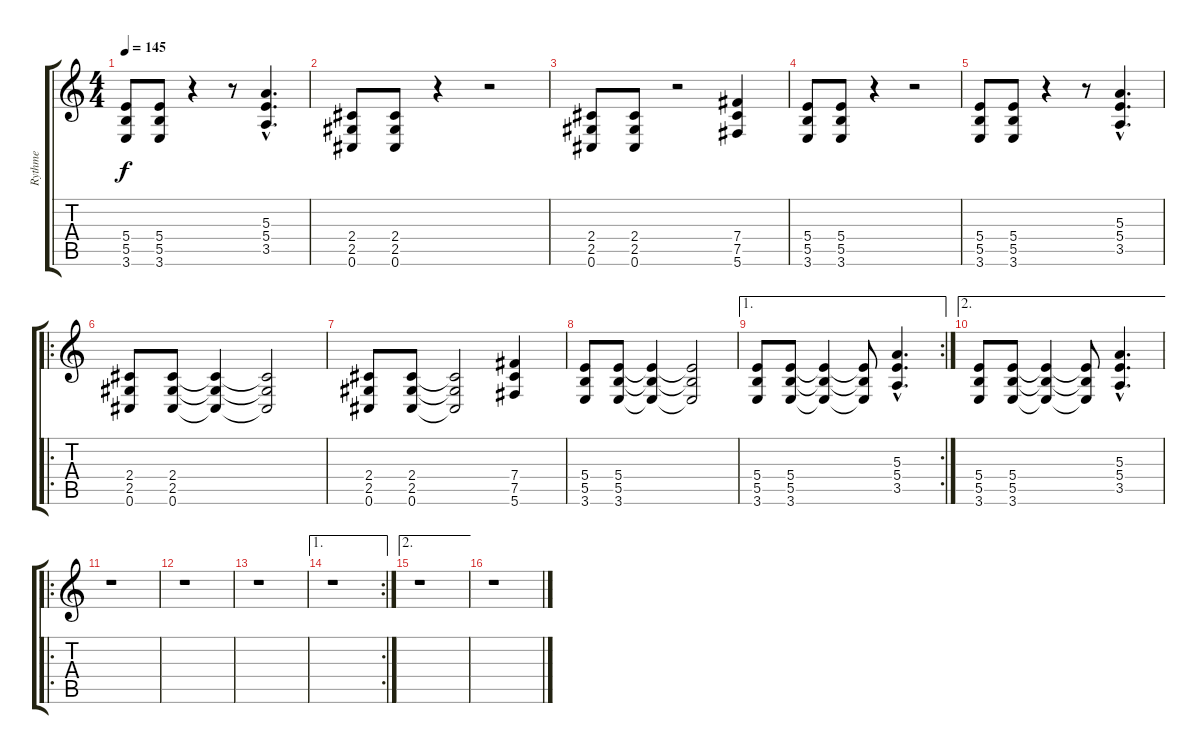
\track ("Rythme" "Rythme") {instrument distortionguitar}
\staff {score tabs}
\tuning (Db4 Ab3 E3 B2 Gb2 Db2) {hide}
\ts (4 4)
\tempo 145
\clef g2
\ks c
(5.4 5.5 3.6).8{dy f} (5.4 5.5 3.6).8 r.4 r.8 (5.3{hac} 5.4{hac} 3.5{hac}).4{d} |
(2.4 2.5 0.6).8 (2.4 2.5 0.6).8 r.4 r.2 |
(2.4 2.5 0.6).8 (2.4 2.5 0.6).8 r.2 (7.4 7.5 5.6).4 |
(5.4 5.5 3.6).8 (5.4 5.5 3.6).8 r.4 r.2 |
(5.4 5.5 3.6).8 (5.4 5.5 3.6).8 r.4 r.8 (5.3{hac} 5.4{hac} 3.5{hac}).4{d} |
\ro
(2.4 2.5 0.6).8 (2.4 2.5 0.6).8 (2.4{t} 2.5{t} 0.6{t}).4 (2.4{t} 2.5{t} 0.6{t}).2 |
(2.4 2.5 0.6).8 (2.4 2.5 0.6).8 (2.4{t} 2.5{t} 0.6{t}).2 (7.4 7.5 5.6).4 |
(5.4 5.5 3.6).8 (5.4 5.5 3.6).8 (5.4{t} 5.5{t} 3.6{t}).4 (5.4{t} 5.5{t} 3.6{t}).2 |
\ae 1
\rc 2
(5.4 5.5 3.6).8 (5.4 5.5 3.6).8 (5.4{t} 5.5{t} 3.6{t}).4 (5.4{t} 5.5{t} 3.6{t}).8 (5.3{hac} 5.4{hac} 3.5{hac}).4{d} |
\ae 2
(5.4 5.5 3.6).8 (5.4 5.5 3.6).8 (5.4{t} 5.5{t} 3.6{t}).4 (5.4{t} 5.5{t} 3.6{t}).8 (5.3{hac} 5.4{hac} 3.5{hac}).4{d} |
\ro
r.1 |
r.1 |
r.1 |
\ae 1
\rc 2
r.1 |
\ae 2
r.1 |
r.1
